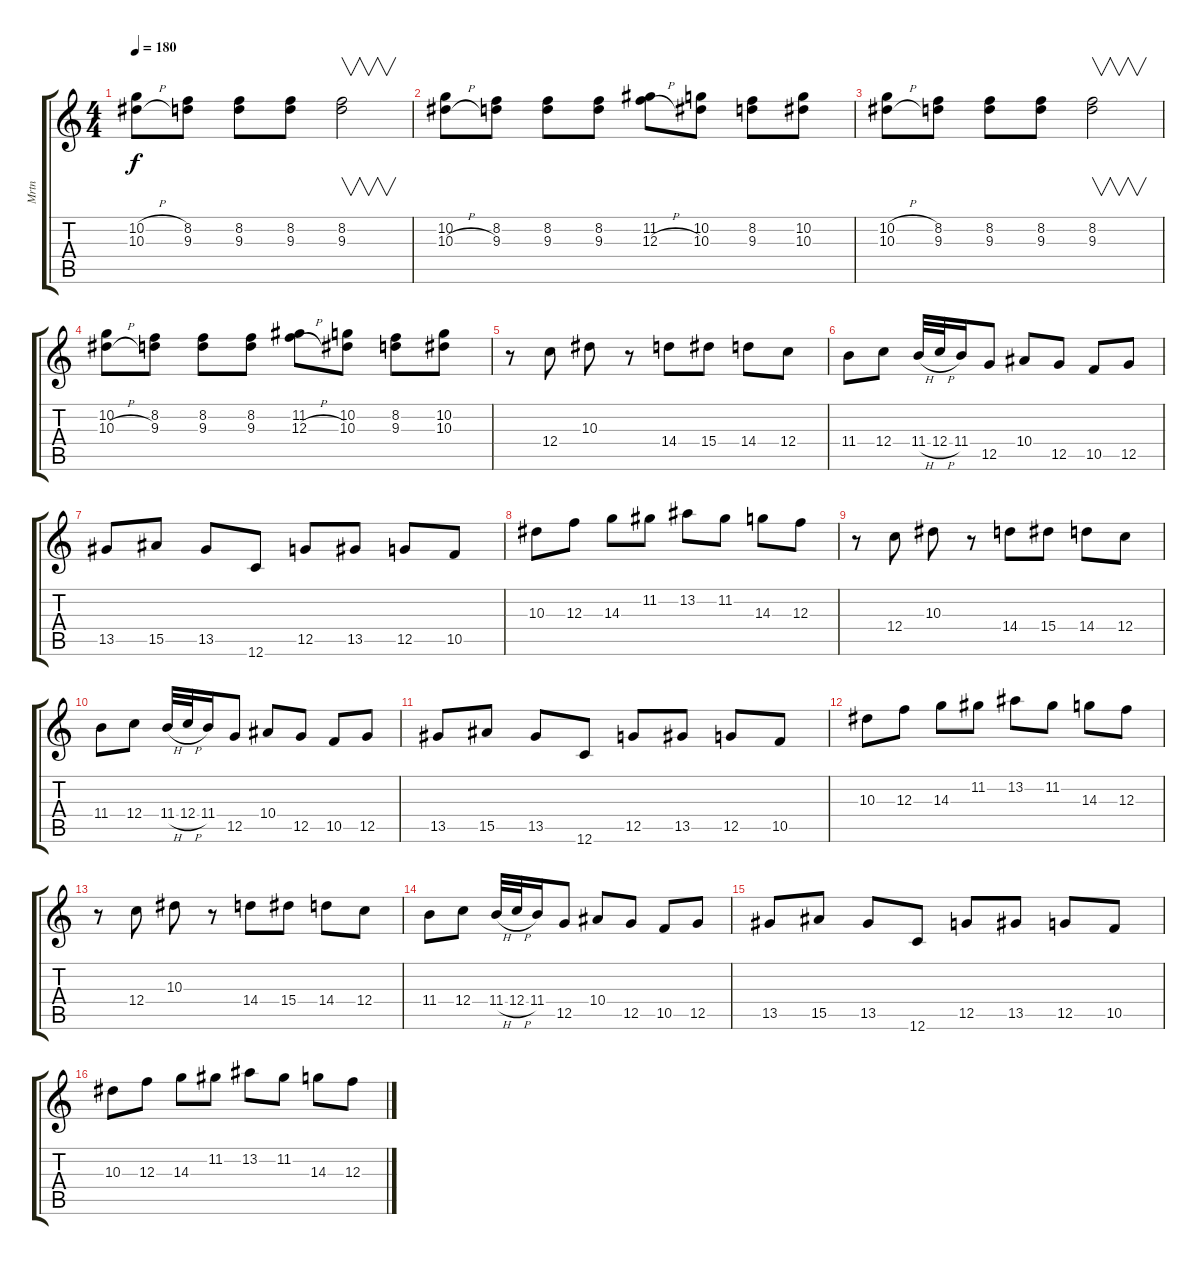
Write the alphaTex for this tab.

\track ("Mrtn" "Mrtn") {instrument distortionguitar}
\staff {score tabs}
\tuning (D4 A3 F3 C3 G2 C2) {hide}
\ts (4 4)
\tempo 180
\clef g2
\ks c
(10.2{h} 10.3{h}).8{dy f} (8.2 9.3).8 (8.2 9.3).8 (8.2 9.3).8 (8.2 9.3).2{v} |
(10.2 10.3{h}).8 (8.2 9.3).8 (8.2 9.3).8 (8.2 9.3).8 (11.2 12.3{h}).8 (10.2 10.3).8 (8.2 9.3).8 (10.2 10.3).8 |
(10.2{h} 10.3{h}).8 (8.2 9.3).8 (8.2 9.3).8 (8.2 9.3).8 (8.2 9.3).2{v} |
(10.2 10.3{h}).8 (8.2 9.3).8 (8.2 9.3).8 (8.2 9.3).8 (11.2 12.3{h}).8 (10.2 10.3).8 (8.2 9.3).8 (10.2 10.3).8 |
r.8 12.4.8 10.3.8 r.8 14.4.8 15.4.8 14.4.8 12.4.8 |
11.4.8 12.4.8 11.4{h}.32 12.4{h}.32 11.4.16 12.5.8 10.4.8 12.5.8 10.5.8 12.5.8 |
13.5.8 15.5.8 13.5.8 12.6.8 12.5.8 13.5.8 12.5.8 10.5.8 |
10.3.8 12.3.8 14.3.8 11.2.8 13.2.8 11.2.8 14.3.8 12.3.8 |
r.8 12.4.8 10.3.8 r.8 14.4.8 15.4.8 14.4.8 12.4.8 |
11.4.8 12.4.8 11.4{h}.32 12.4{h}.32 11.4.16 12.5.8 10.4.8 12.5.8 10.5.8 12.5.8 |
13.5.8 15.5.8 13.5.8 12.6.8 12.5.8 13.5.8 12.5.8 10.5.8 |
10.3.8 12.3.8 14.3.8 11.2.8 13.2.8 11.2.8 14.3.8 12.3.8 |
r.8 12.4.8 10.3.8 r.8 14.4.8 15.4.8 14.4.8 12.4.8 |
11.4.8 12.4.8 11.4{h}.32 12.4{h}.32 11.4.16 12.5.8 10.4.8 12.5.8 10.5.8 12.5.8 |
13.5.8 15.5.8 13.5.8 12.6.8 12.5.8 13.5.8 12.5.8 10.5.8 |
10.3.8 12.3.8 14.3.8 11.2.8 13.2.8 11.2.8 14.3.8 12.3.8
